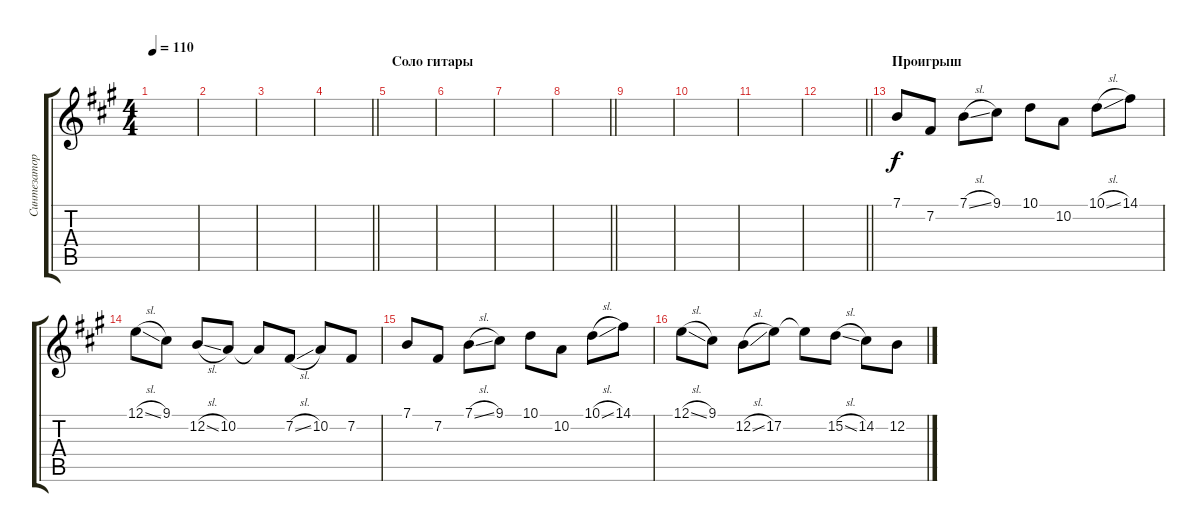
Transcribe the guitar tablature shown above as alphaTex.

\track ("Синтезатор" "Синтезатор") {instrument lead1square}
\staff {score tabs}
\tuning (E4 B3 G3 D3 A2 E2) {hide}
\ts (4 4)
\tempo 110
\clef g2
\ks f#minor
|
|
|
\barLineRight lightlight
|
\section ("" "Соло гитары")
|
|
|
\barLineRight lightlight
|
|
|
|
\barLineRight lightlight
|
\section ("" "Проигрыш")
7.1.8 7.2.8 7.1{sl}.8 9.1.8 10.1.8 10.2.8 10.1{sl}.8 14.1.8 |
12.1{sl}.8 9.1.8 12.2{sl}.8 10.2.8 10.2{t}.8 7.2{sl}.8 10.2.8 7.2.8 |
7.1.8 7.2.8 7.1{sl}.8 9.1.8 10.1.8 10.2.8 10.1{sl}.8 14.1.8 |
12.1{sl}.8 9.1.8 12.2{sl}.8 17.2.8 17.2{t}.8 15.2{sl}.8 14.2.8 12.2.8
